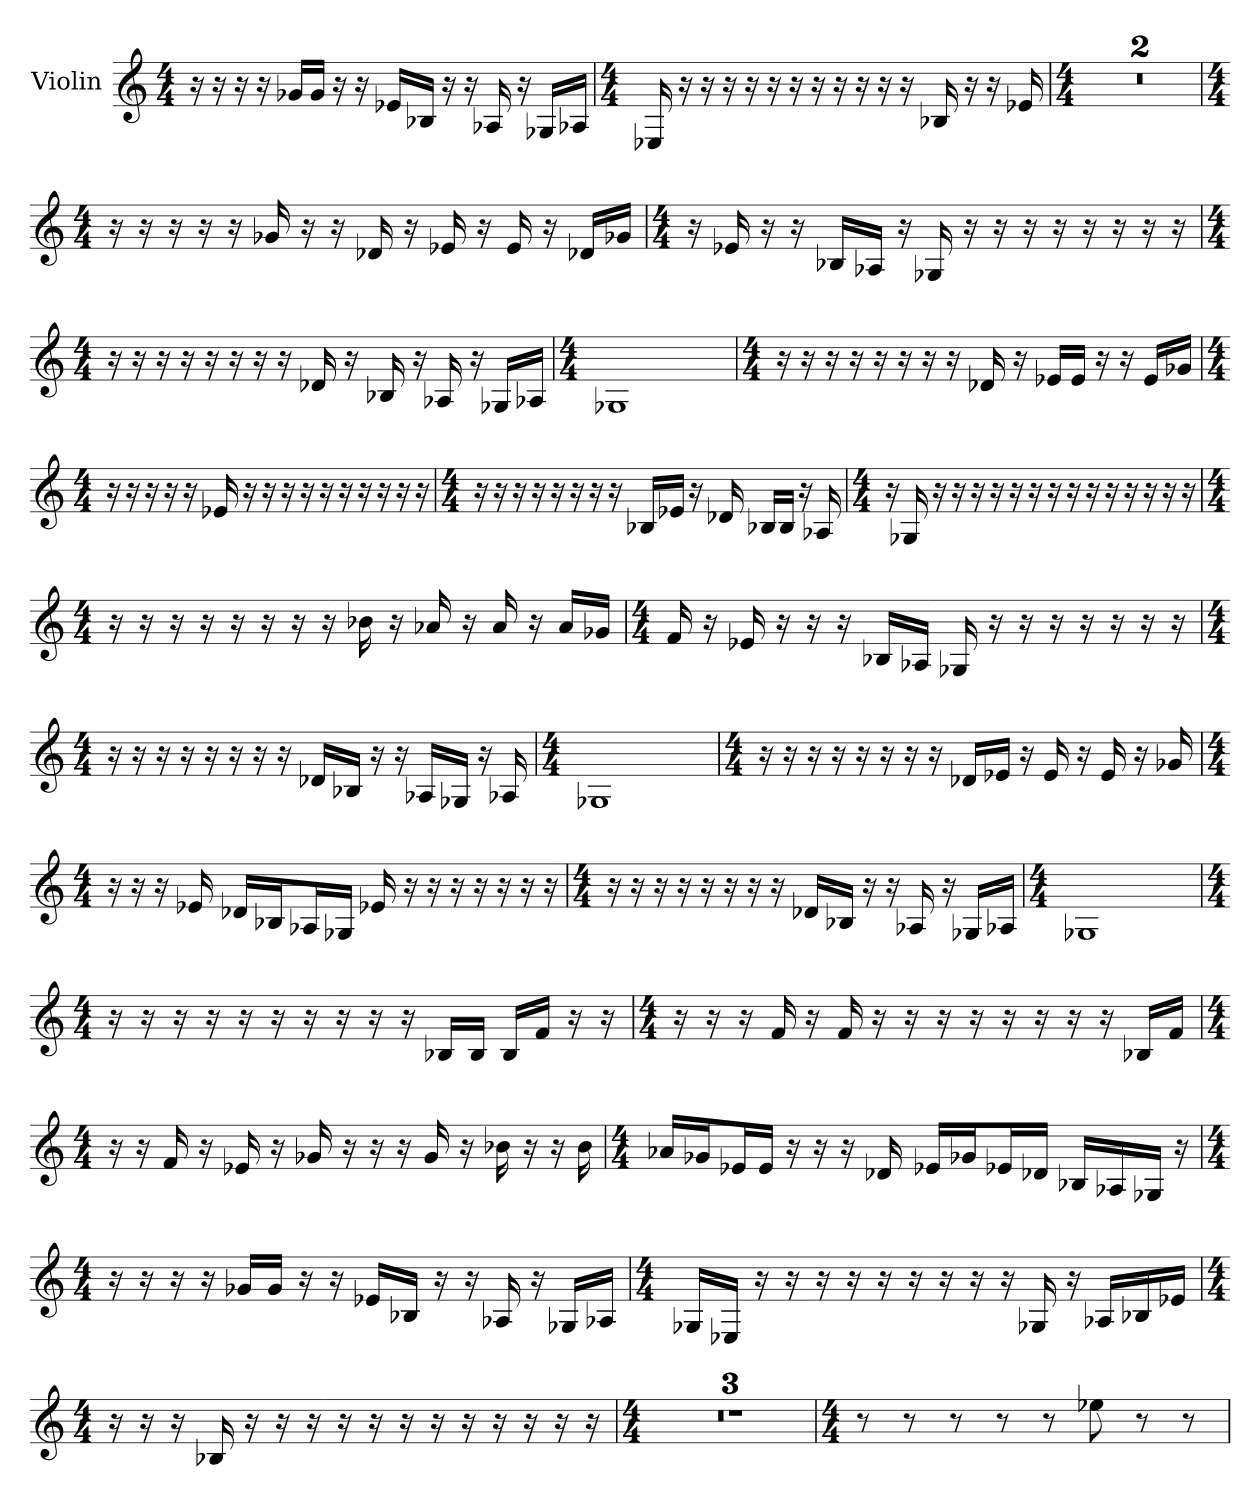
**kern
*part1
*staff1
*I"Violin
*I'Vln
*M4/4
=
16r
16r
16r
16r
16g-XLL
16g-JJ
16r
16r
16e-XLL
16B-XJJ
16r
16r
16A-X
16r
16G-XLL
16A-XJJ
=
*M4/4
16E-X
16r
16r
16r
16r
16r
16r
16r
16r
16r
16r
16r
16B-X
16r
16r
16e-X
=
*M4/4
1r
=
*M4/4
1r
=
*M4/4
16r
16r
16r
16r
16r
16g-X
16r
16r
16d-X
16r
16e-X
16r
16e-
16r
16d-XLL
16g-XJJ
=
*M4/4
16r
16e-X
16r
16r
16B-XLL
16A-XJJ
16r
16G-X
16r
16r
16r
16r
16r
16r
16r
16r
=
*M4/4
16r
16r
16r
16r
16r
16r
16r
16r
16d-X
16r
16B-X
16r
16A-X
16r
16G-XLL
16A-XJJ
=
*M4/4
1G-X
=
*M4/4
16r
16r
16r
16r
16r
16r
16r
16r
16d-X
16r
16e-XLL
16e-JJ
16r
16r
16e-LL
16g-XJJ
=
*M4/4
16r
16r
16r
16r
16r
16e-X
16r
16r
16r
16r
16r
16r
16r
16r
16r
16r
=
*M4/4
16r
16r
16r
16r
16r
16r
16r
16r
16B-XLL
16e-XJJ
16r
16d-X
16B-XLL
16B-JJ
16r
16A-X
=
*M4/4
16r
16G-X
16r
16r
16r
16r
16r
16r
16r
16r
16r
16r
16r
16r
16r
16r
=
*M4/4
16r
16r
16r
16r
16r
16r
16r
16r
16b-X
16r
16a-X
16r
16a-
16r
16a-LL
16g-XJJ
=
*M4/4
16f
16r
16e-X
16r
16r
16r
16B-XLL
16A-XJJ
16G-X
16r
16r
16r
16r
16r
16r
16r
=
*M4/4
16r
16r
16r
16r
16r
16r
16r
16r
16d-XLL
16B-XJJ
16r
16r
16A-XLL
16G-XJJ
16r
16A-X
=
*M4/4
1G-X
=
*M4/4
16r
16r
16r
16r
16r
16r
16r
16r
16d-XLL
16e-XJJ
16r
16e-
16r
16e-
16r
16g-X
=
*M4/4
16r
16r
16r
16e-X
16d-XLL
16B-XJ
16A-XL
16G-XJJ
16e-X
16r
16r
16r
16r
16r
16r
16r
=
*M4/4
16r
16r
16r
16r
16r
16r
16r
16r
16d-XLL
16B-XJJ
16r
16r
16A-X
16r
16G-XLL
16A-XJJ
=
*M4/4
1G-X
=
*M4/4
16r
16r
16r
16r
16r
16r
16r
16r
16r
16r
16B-XLL
16B-JJ
16B-LL
16fJJ
16r
16r
=
*M4/4
16r
16r
16r
16f
16r
16f
16r
16r
16r
16r
16r
16r
16r
16r
16B-XLL
16fJJ
=
*M4/4
16r
16r
16f
16r
16e-X
16r
16g-X
16r
16r
16r
16g-
16r
16b-X
16r
16r
16b-
=
*M4/4
16a-XLL
16g-XJ
16e-XL
16e-JJ
16r
16r
16r
16d-X
16e-XLL
16g-XJ
16e-XL
16d-XJJ
16B-XLL
16A-X
16G-XJJ
16r
=
*M4/4
16r
16r
16r
16r
16g-XLL
16g-JJ
16r
16r
16e-XLL
16B-XJJ
16r
16r
16A-X
16r
16G-XLL
16A-XJJ
=
*M4/4
16G-XLL
16E-XJJ
16r
16r
16r
16r
16r
16r
16r
16r
16r
16G-X
16r
16A-XLL
16B-X
16e-XJJ
=
*M4/4
16r
16r
16r
16B-X
16r
16r
16r
16r
16r
16r
16r
16r
16r
16r
16r
16r
=
*M4/4
1r
=
*M4/4
1r
=
*M4/4
1r
=
*M4/4
8r
8r
8r
8r
8r
8ee-X
8r
8r
=
*-
